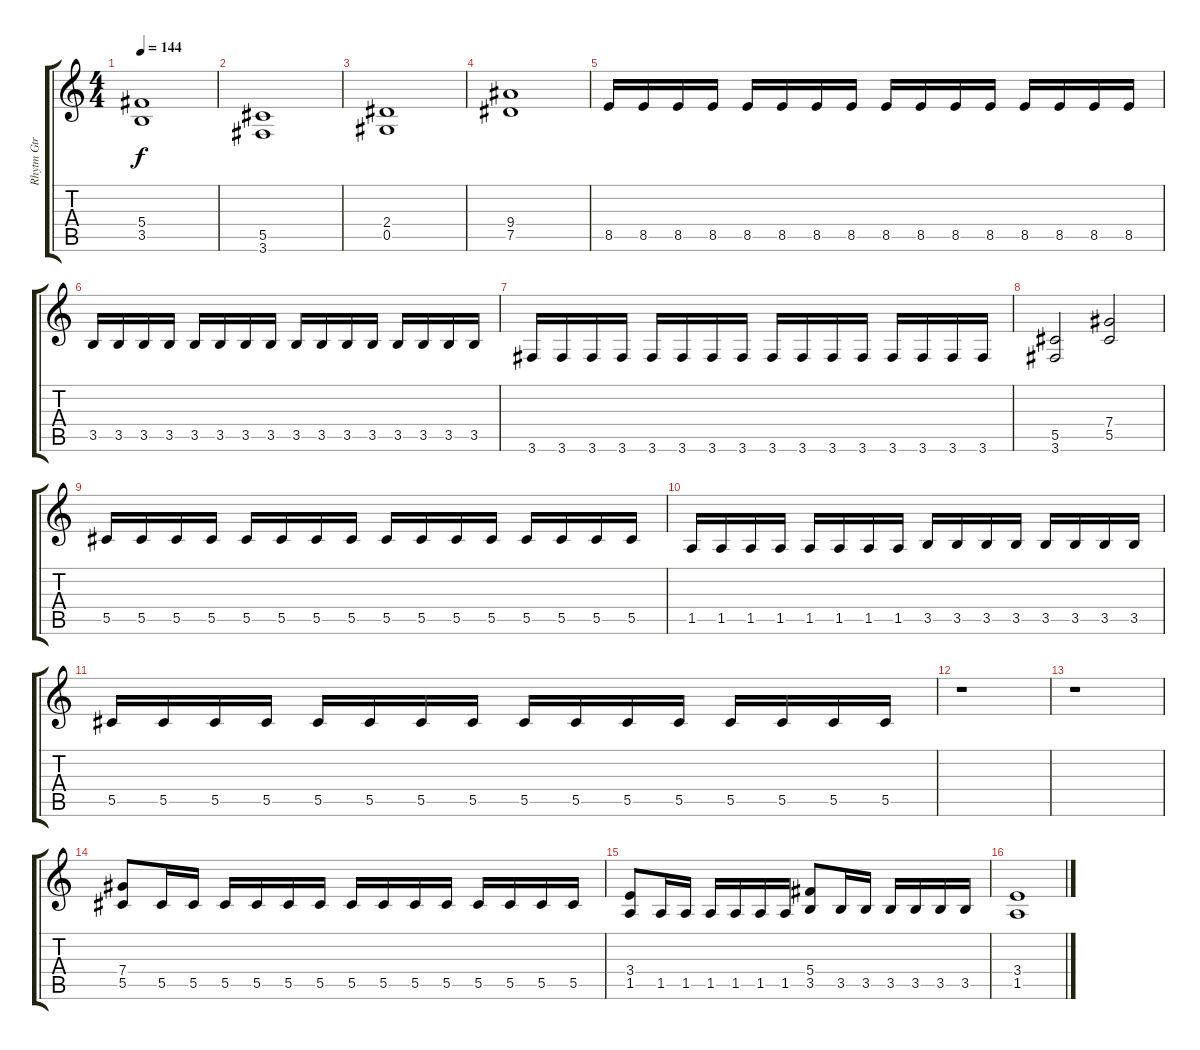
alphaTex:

\track ("Rhytm Gtr" "Rhytm Gtr") {instrument distortionguitar}
\staff {score tabs}
\tuning (Eb4 Bb3 Gb3 Db3 Ab2 Eb2) {hide}
\ts (4 4)
\tempo 144
\clef g2
\ks c
(5.4 3.5).1{dy f instrument distortionguitar} |
(5.5 3.6).1 |
(2.4 0.5).1 |
(9.4 7.5).1 |
8.5.16 8.5.16 8.5.16 8.5.16 8.5.16 8.5.16 8.5.16 8.5.16 8.5.16 8.5.16 8.5.16 8.5.16 8.5.16 8.5.16 8.5.16 8.5.16 |
3.5.16 3.5.16 3.5.16 3.5.16 3.5.16 3.5.16 3.5.16 3.5.16 3.5.16 3.5.16 3.5.16 3.5.16 3.5.16 3.5.16 3.5.16 3.5.16 |
3.6.16 3.6.16 3.6.16 3.6.16 3.6.16 3.6.16 3.6.16 3.6.16 3.6.16 3.6.16 3.6.16 3.6.16 3.6.16 3.6.16 3.6.16 3.6.16 |
(5.5 3.6).2 (7.4 5.5).2 |
5.5.16 5.5.16 5.5.16 5.5.16 5.5.16 5.5.16 5.5.16 5.5.16 5.5.16 5.5.16 5.5.16 5.5.16 5.5.16 5.5.16 5.5.16 5.5.16 |
1.5.16{volume 0} 1.5.16 1.5.16 1.5.16 1.5.16 1.5.16 1.5.16 1.5.16 3.5.16 3.5.16 3.5.16 3.5.16 3.5.16 3.5.16 3.5.16 3.5.16 |
5.5.16 5.5.16 5.5.16 5.5.16 5.5.16 5.5.16 5.5.16 5.5.16 5.5.16 5.5.16 5.5.16 5.5.16 5.5.16 5.5.16 5.5.16 5.5.16 |
r.1 |
r.1 |
(7.4 5.5).8{volume 16} 5.5.16 5.5.16 5.5.16 5.5.16 5.5.16 5.5.16 5.5.16 5.5.16 5.5.16 5.5.16 5.5.16 5.5.16 5.5.16 5.5.16 |
(3.4 1.5).8 1.5.16 1.5.16 1.5.16 1.5.16 1.5.16 1.5.16 (5.4 3.5).8 3.5.16 3.5.16 3.5.16 3.5.16 3.5.16 3.5.16 |
(3.4 1.5).1
